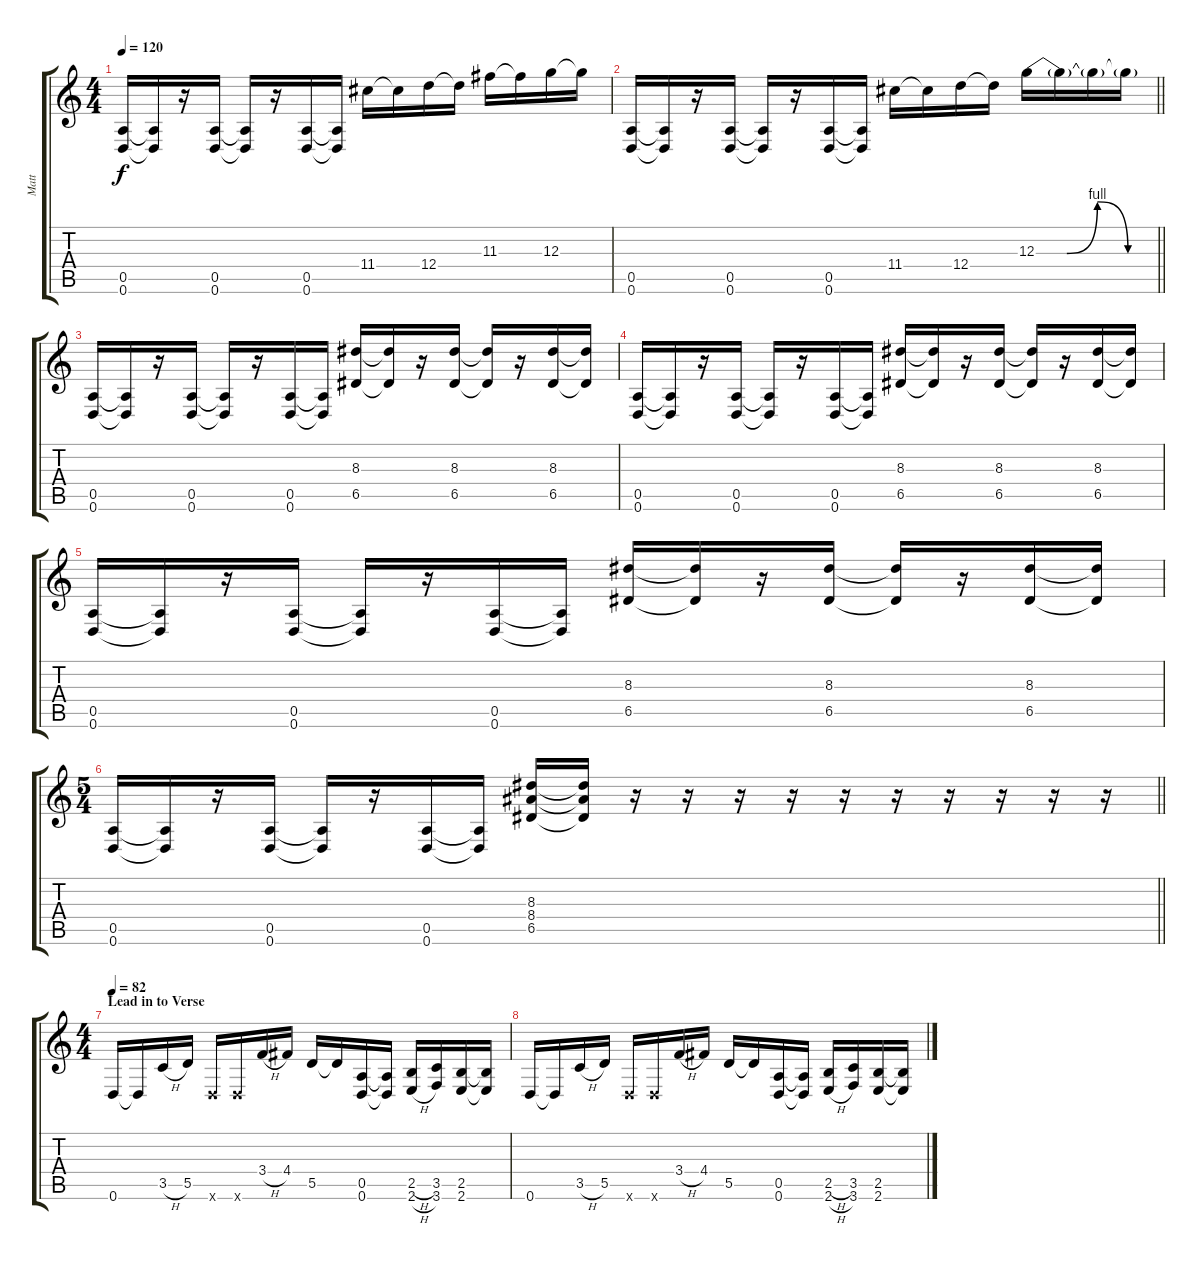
\track ("Matt" "Matt") {instrument overdrivenguitar}
\staff {score tabs}
\tuning (E4 B3 G3 D3 A2 D2) {hide}
\ts (4 4)
\tempo 120
\clef g2
\ks c
(0.5 0.6).16{dy f} (0.5{t} 0.6{t}).16 r.16 (0.5 0.6).16 (0.5{t} 0.6{t}).16 r.16 (0.5 0.6).16 (0.5{t} 0.6{t}).16 11.4.16 11.4{t}.16 12.4.16 12.4{t}.16 11.3.16 11.3{t}.16 12.3.16 12.3{t}.16 |
\barLineRight lightlight
(0.5 0.6).16 (0.5{t} 0.6{t}).16 r.16 (0.5 0.6).16 (0.5{t} 0.6{t}).16 r.16 (0.5 0.6).16 (0.5{t} 0.6{t}).16 11.4.16 11.4{t}.16 12.4.16 12.4{t}.16 12.3{be (custom 0 0 15 0 30 4 45 0 60 0)}.16 12.3{t}.16 12.3{t}.16 12.3{t}.16 |
(0.5 0.6).16 (0.5{t} 0.6{t}).16 r.16 (0.5 0.6).16 (0.5{t} 0.6{t}).16 r.16 (0.5 0.6).16 (0.5{t} 0.6{t}).16 (8.3 6.5).16 (8.3{t} 6.5{t}).16 r.16 (8.3 6.5).16 (8.3{t} 6.5{t}).16 r.16 (8.3 6.5).16 (8.3{t} 6.5{t}).16 |
(0.5 0.6).16 (0.5{t} 0.6{t}).16 r.16 (0.5 0.6).16 (0.5{t} 0.6{t}).16 r.16 (0.5 0.6).16 (0.5{t} 0.6{t}).16 (8.3 6.5).16 (8.3{t} 6.5{t}).16 r.16 (8.3 6.5).16 (8.3{t} 6.5{t}).16 r.16 (8.3 6.5).16 (8.3{t} 6.5{t}).16 |
(0.5 0.6).16 (0.5{t} 0.6{t}).16 r.16 (0.5 0.6).16 (0.5{t} 0.6{t}).16 r.16 (0.5 0.6).16 (0.5{t} 0.6{t}).16 (8.3 6.5).16 (8.3{t} 6.5{t}).16 r.16 (8.3 6.5).16 (8.3{t} 6.5{t}).16 r.16 (8.3 6.5).16 (8.3{t} 6.5{t}).16 |
\ts (5 4)
\barLineRight lightlight
(0.5 0.6).16 (0.5{t} 0.6{t}).16 r.16 (0.5 0.6).16 (0.5{t} 0.6{t}).16 r.16 (0.5 0.6).16 (0.5{t} 0.6{t}).16 (8.3 8.4 6.5).16 (8.3{t} 8.4{t} 6.5{t}).16 r.16 r.16 r.16 r.16 r.16 r.16 r.16 r.16 r.16 r.16 |
\ts (4 4)
\section ("" "Lead in to Verse")
\tempo 82
0.6.16 0.6{t}.16 3.5{h}.16 5.5.16 0.6{x}.16 0.6{x}.16 3.4{h}.16 4.4.16 5.5.16 5.5{t}.16 (0.5 0.6).16 (0.5{t} 0.6{t}).16 (2.5{h} 2.6{h}).16 (3.5 3.6).16 (2.5 2.6).16 (2.5{t} 2.6{t}).16 |
0.6.16 0.6{t}.16 3.5{h}.16 5.5.16 0.6{x}.16 0.6{x}.16 3.4{h}.16 4.4.16 5.5.16 5.5{t}.16 (0.5 0.6).16 (0.5{t} 0.6{t}).16 (2.5{h} 2.6{h}).16 (3.5 3.6).16 (2.5 2.6).16 (2.5{t} 2.6{t}).16
